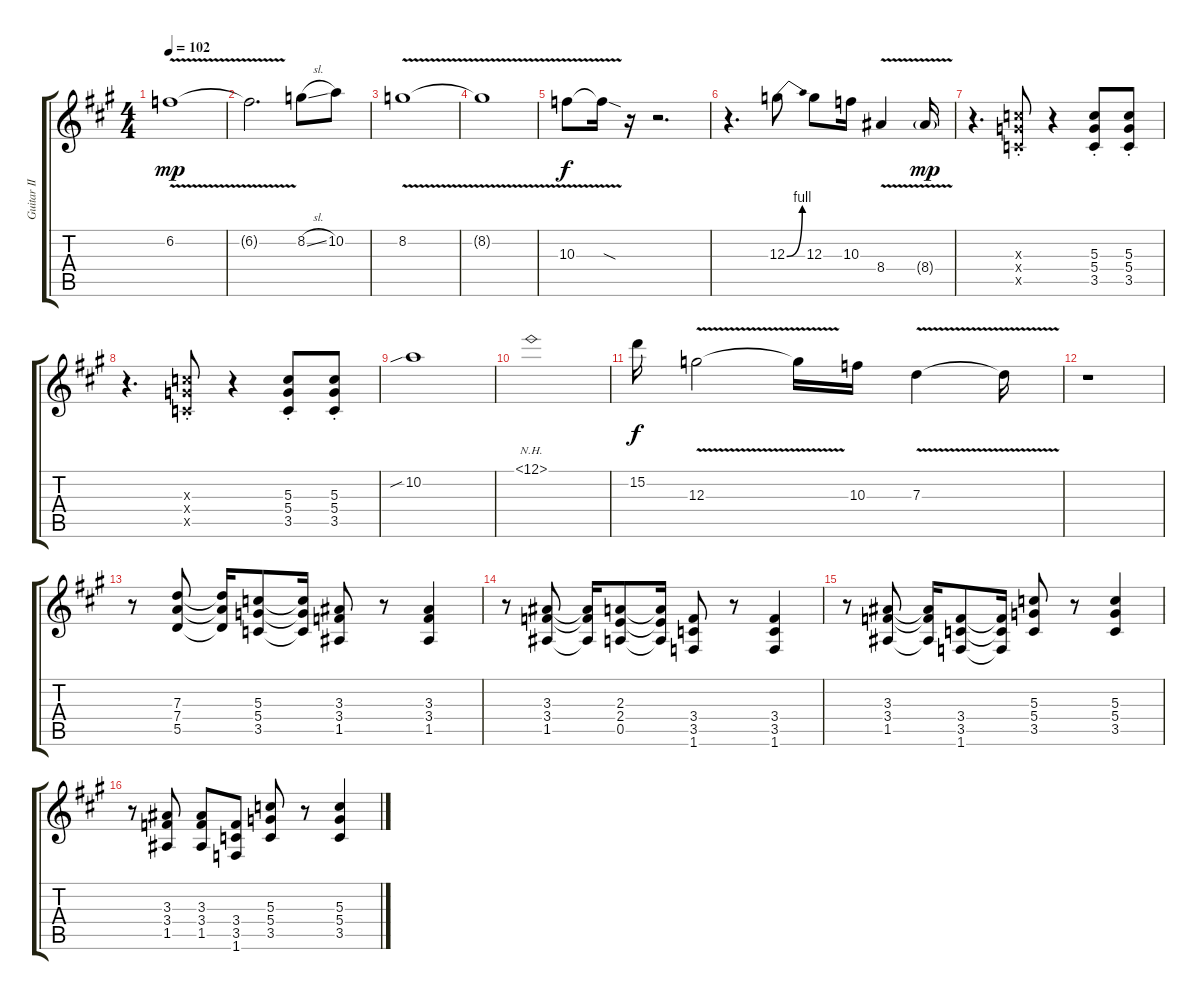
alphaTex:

\track ("Guitar II" "Guitar II") {instrument overdrivenguitar}
\staff {score tabs}
\tuning (E4 B3 G3 D3 A2 E2) {hide}
\ts (4 4)
\tempo 102
\clef g2
\ks a
6.2{v}.1{dy mp} |
6.2{v t}.2{d} 8.2{sl}.8 10.2.8 |
8.2{v}.1 |
8.2{v t}.1 |
10.3{v}.8{dy f} 10.3{sod t}.16 r.16 r.2{d} |
r.4{d} 12.3{be (bend 0 0 60 4)}.8 12.3.8 10.3.16 8.4{v}.4 8.4{v g}.16{dy mp} |
r.4{d} (5.3{st x} 5.4{st x} 3.5{st x}).8 r.4 (5.3{st} 5.4{st} 3.5{st}).8 (5.3{st} 5.4{st} 3.5{st}).8 |
r.4{d} (5.3{st x} 5.4{st x} 3.5{st x}).8 r.4 (5.3{st} 5.4{st} 3.5{st}).8 (5.3{st} 5.4{st} 3.5{st}).8 |
10.2{sib}.1 |
12.1{nh}.1 |
15.2.16{dy f} 12.3{v}.2 12.3{v t}.16 10.3.16 7.3{v}.4 7.3{v t}.16 |
r.1 |
r.8 (7.3 7.4 5.5).8 (7.3{t} 7.4{t} 5.5{t}).16 (5.3 5.4 3.5).8 (5.3{t} 5.4{t} 3.5{t}).16 (3.3 3.4 1.5).8 r.8 (3.3 3.4 1.5).4 |
r.8 (3.3 3.4 1.5).8 (3.3{t} 3.4{t} 1.5{t}).16 (2.3 2.4 0.5).8 (2.3{t} 2.4{t} 0.5{t}).16 (3.4 3.5 1.6).8 r.8 (3.4 3.5 1.6).4 |
r.8 (3.3 3.4 1.5).8 (3.3{t} 3.4{t} 1.5{t}).16 (3.4 3.5 1.6).8 (3.4{t} 3.5{t} 1.6{t}).16 (5.3 5.4 3.5).8 r.8 (5.3 5.4 3.5).4 |
r.8 (3.3 3.4 1.5).8 (3.3 3.4 1.5).8 (3.4 3.5 1.6).8 (5.3 5.4 3.5).8 r.8 (5.3 5.4 3.5).4
